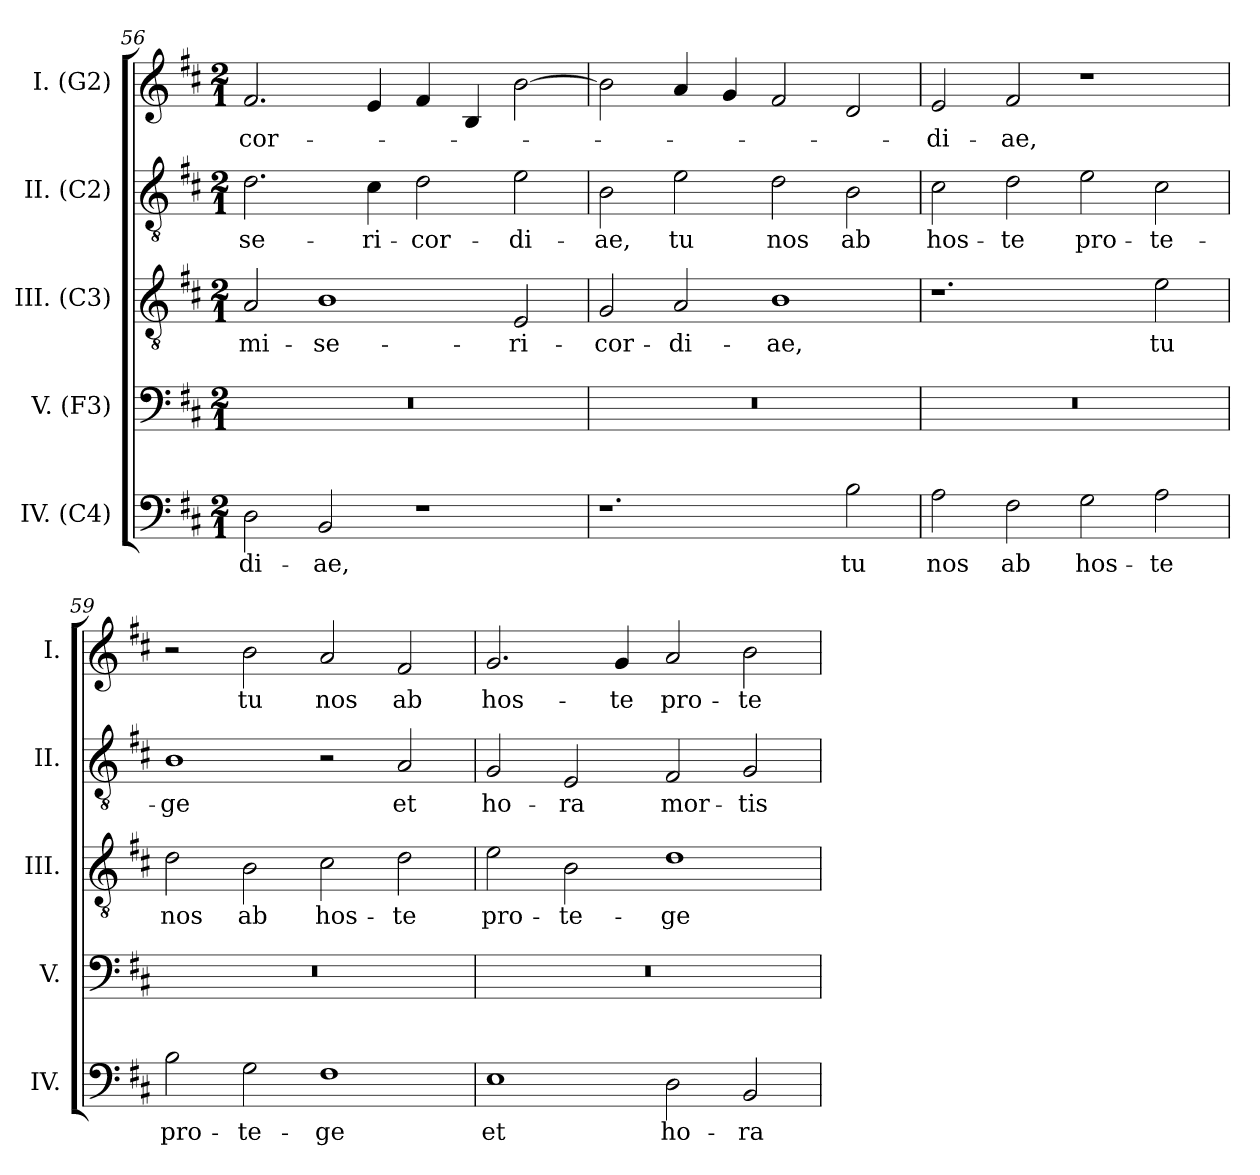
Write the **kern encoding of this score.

**kern	**text	**kern	**kern	**text	**kern	**text	**kern	**text
*part5	*part5	*part4	*part3	*part3	*part2	*part2	*part1	*part1
*staff5	*staff5	*staff4	*staff3	*staff3	*staff2	*staff2	*staff1	*staff1
*I"IV. (C4)	*	*I"V. (F3)	*I"III. (C3)	*	*I"II. (C2)	*	*I"I. (G2)	*
*I'IV.	*	*I'V.	*I'III.	*	*I'II.	*	*I'I.	*
*clefF4	*	*clefF4	*clefGv2	*	*clefGv2	*	*clefG2	*
*	*	*	*ITrd7c12	*	*	*	*	*
*k[f#c#]	*	*k[f#c#]	*k[f#c#]	*	*k[f#c#]	*	*k[f#c#]	*
*D:	*	*D:	*D:	*	*D:	*	*D:	*
*M2/1	*	*M2/1	*M2/1	*	*M2/1	*	*M2/1	*
=56	=56	=56	=56	=56	=56	=56	=56	=56
!	!LO:LY:b:color=#000000	!LO:N:vis=1	!	!	!	!	!	!
!	!	!	!	!LO:LY:b:color=#000000	!	!	!	!
!	!	!	!	!	!	!LO:LY:b:color=#000000	!	!
!	!	!	!	!	!	!	!	!LO:LY:b:color=#000000
2Di\	-di-	0r	2AAi/	mi-	2.di\	-se-	2.f#i/	-cor-
!	!LO:LY:b:color=#000000	!	!	!	!	!	!	!
!	!	!	!	!LO:LY:b:color=#000000	!	!	!	!
2BBi/	-ae,	.	1BBi	-se-	.	.	.	.
!	!	!	!	!	!	!LO:LY:b:color=#000000	!	!
.	.	.	.	.	4c#i\	-ri-	4ei/	.
!	!	!	!	!	!	!LO:LY:b:color=#000000	!	!
1r	.	.	.	.	2di\	-cor-	4f#i/	.
.	.	.	.	.	.	.	4Bi/	.
!	!	!	!	!LO:LY:b:color=#000000	!	!	!	!
!	!	!	!	!	!	!LO:LY:b:color=#000000	!	!
.	.	.	2EEi/	-ri-	2ei\	-di-	[2bi\	.
=57	=57	=57	=57	=57	=57	=57	=57	=57
!	!	!LO:N:vis=1	!	!	!	!	!	!
!	!	!	!	!LO:LY:b:color=#000000	!	!	!	!
!	!	!	!	!	!	!LO:LY:b:color=#000000	!	!
1.r	.	0r	2GGi/	-cor-	2Bi\	-ae,	2bi\]	.
!	!	!	!	!LO:LY:b:color=#000000	!	!	!	!
!	!	!	!	!	!	!LO:LY:b:color=#000000	!	!
.	.	.	2AAi/	-di-	2ei\	tu	4ai/	.
.	.	.	.	.	.	.	4gi/	.
!	!	!	!	!LO:LY:b:color=#000000	!	!	!	!
!	!	!	!	!	!	!LO:LY:b:color=#000000	!	!
.	.	.	1BBi	-ae,	2di\	nos	2f#i/	.
!	!LO:LY:b:color=#000000	!	!	!	!	!	!	!
!	!	!	!	!	!	!LO:LY:b:color=#000000	!	!
2Bi\	tu	.	.	.	2Bi\	ab	2di/	.
=58	=58	=58	=58	=58	=58	=58	=58	=58
!	!LO:LY:b:color=#000000	!LO:N:vis=1	!	!	!	!	!	!
!	!	!	!	!	!	!LO:LY:b:color=#000000	!	!
!	!	!	!	!	!	!	!	!LO:LY:b:color=#000000
2Ai\	nos	0r	1.r	.	2c#i\	hos-	2ei/	-di-
!	!LO:LY:b:color=#000000	!	!	!	!	!	!	!
!	!	!	!	!	!	!LO:LY:b:color=#000000	!	!
!	!	!	!	!	!	!	!	!LO:LY:b:color=#000000
2F#i\	ab	.	.	.	2di\	-te	2f#i/	-ae,
!	!LO:LY:b:color=#000000	!	!	!	!	!	!	!
!	!	!	!	!	!	!LO:LY:b:color=#000000	!	!
2Gi\	hos-	.	.	.	2ei\	pro-	1r	.
!	!LO:LY:b:color=#000000	!	!	!	!	!	!	!
!	!	!	!	!LO:LY:b:color=#000000	!	!	!	!
!	!	!	!	!	!	!LO:LY:b:color=#000000	!	!
2Ai\	-te	.	2Ei\	tu	2c#i\	-te-	.	.
=59	=59	=59	=59	=59	=59	=59	=59	=59
!	!LO:LY:b:color=#000000	!LO:N:vis=1	!	!	!	!	!	!
!	!	!	!	!LO:LY:b:color=#000000	!	!	!	!
!	!	!	!	!	!	!LO:LY:b:color=#000000	!	!
2Bi\	pro-	0r	2Di\	nos	1Bi	-ge	2r	.
!	!LO:LY:b:color=#000000	!	!	!	!	!	!	!
!	!	!	!	!LO:LY:b:color=#000000	!	!	!	!
!	!	!	!	!	!	!	!	!LO:LY:b:color=#000000
2Gi\	-te-	.	2BBi\	ab	.	.	2bi\	tu
!	!LO:LY:b:color=#000000	!	!	!	!	!	!	!
!	!	!	!	!LO:LY:b:color=#000000	!	!	!	!
!	!	!	!	!	!	!	!	!LO:LY:b:color=#000000
1F#i	-ge	.	2C#i\	hos-	2r	.	2ai/	nos
!	!	!	!	!LO:LY:b:color=#000000	!	!	!	!
!	!	!	!	!	!	!LO:LY:b:color=#000000	!	!
!	!	!	!	!	!	!	!	!LO:LY:b:color=#000000
.	.	.	2Di\	-te	2Ai/	et	2f#i/	ab
!!LO:PB:g=z
=60	=60	=60	=60	=60	=60	=60	=60	=60
!	!LO:LY:b:color=#000000	!LO:N:vis=1	!	!	!	!	!	!
!	!	!	!	!LO:LY:b:color=#000000	!	!	!	!
!	!	!	!	!	!	!LO:LY:b:color=#000000	!	!
!	!	!	!	!	!	!	!	!LO:LY:b:color=#000000
1Ei	et	0r	2Ei\	pro-	2Gi/	ho-	2.gi/	hos-
!	!	!	!	!LO:LY:b:color=#000000	!	!	!	!
!	!	!	!	!	!	!LO:LY:b:color=#000000	!	!
.	.	.	2BBi\	-te-	2Ei/	-ra	.	.
!	!	!	!	!	!	!	!	!LO:LY:b:color=#000000
.	.	.	.	.	.	.	4gi/	-te
!	!LO:LY:b:color=#000000	!	!	!	!	!	!	!
!	!	!	!	!LO:LY:b:color=#000000	!	!	!	!
!	!	!	!	!	!	!LO:LY:b:color=#000000	!	!
!	!	!	!	!	!	!	!	!LO:LY:b:color=#000000
2Di\	ho-	.	1Di	-ge	2F#i/	mor-	2ai/	pro-
!	!LO:LY:b:color=#000000	!	!	!	!	!	!	!
!	!	!	!	!	!	!LO:LY:b:color=#000000	!	!
!	!	!	!	!	!	!	!	!LO:LY:b:color=#000000
2BBi/	-ra	.	.	.	2Gi/	-tis	2bi\	-te-
=	=	=	=	=	=	=	=	=
*-	*-	*-	*-	*-	*-	*-	*-	*-
